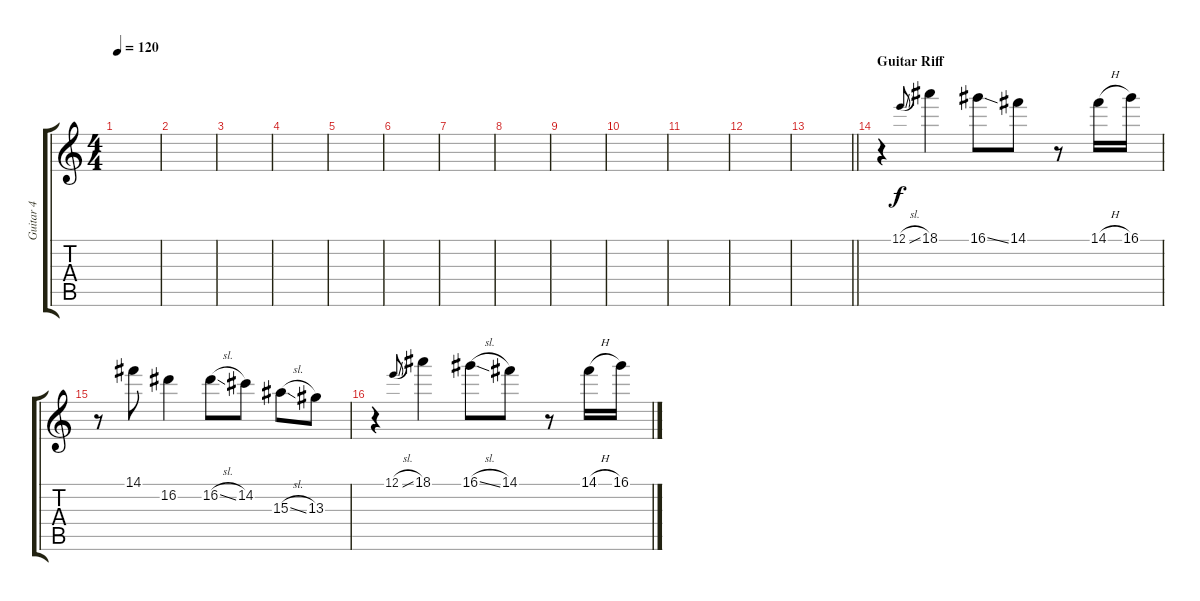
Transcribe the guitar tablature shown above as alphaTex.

\track ("Guitar 4" "Guitar 4") {instrument electricguitarclean}
\staff {score tabs}
\tuning (E4 B3 G3 D3 A2 E2) {hide}
\ts (4 4)
\tempo 120
\clef g2
\ks c
|
|
|
|
|
|
|
|
|
|
|
|
\barLineRight lightlight
|
\section ("" "Guitar Riff")
r.4 12.1{sl}.8{gr onbeat} 18.1.4 16.1{ss}.8 14.1.8 r.8 14.1{h}.16 16.1.16 |
r.8 14.1.8 16.2.4 16.2{sl}.8 14.2.8 15.3{sl}.8 13.3.8 |
r.4 12.1{sl}.8{gr onbeat} 18.1.4 16.1{sl}.8 14.1.8 r.8 14.1{h}.16 16.1.16
